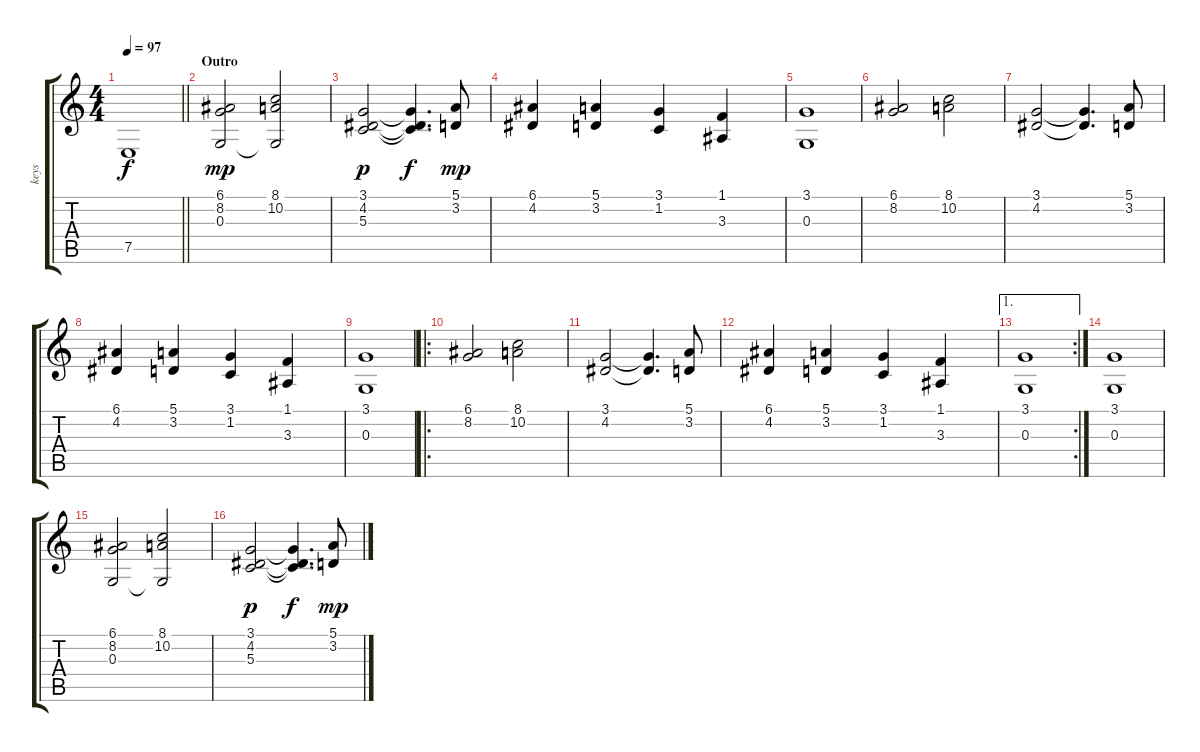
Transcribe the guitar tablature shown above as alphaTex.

\track ("keys" "keys") {instrument lead2sawtooth}
\staff {score tabs}
\tuning (E4 B3 G3 D3 A2 E2) {hide}
\ts (4 4)
\tempo 97
\clef g2
\barLineRight lightlight
\ks c
7.5{t}.1{dy f volume 4} |
\section ("" "Outro")
(6.1 8.2 0.3).2{dy mp volume 11 instrument flute} (8.1 10.2 0.3{t}).2 |
(3.1 4.2 5.3).2{dy p} (3.1{t} 4.2{t} 5.3{t}).4{d dy f} (5.1 3.2).8{dy mp} |
(6.1 4.2).4 (5.1 3.2).4 (3.1 1.2).4 (1.1 3.3).4 |
(3.1 0.3).1 |
(6.1 8.2).2 (8.1 10.2).2 |
(3.1 4.2).2 (3.1{t} 4.2{t}).4{d} (5.1 3.2).8 |
(6.1 4.2).4 (5.1 3.2).4 (3.1 1.2).4 (1.1 3.3).4 |
(3.1 0.3).1 |
\ro
(6.1 8.2).2 (8.1 10.2).2 |
(3.1 4.2).2 (3.1{t} 4.2{t}).4{d} (5.1 3.2).8 |
(6.1 4.2).4 (5.1 3.2).4 (3.1 1.2).4 (1.1 3.3).4 |
\ae 1
\rc 2
(3.1 0.3).1 |
(3.1 0.3).1 |
(6.1 8.2 0.3).2{instrument flute} (8.1 10.2 0.3{t}).2 |
(3.1 4.2 5.3).2{dy p} (3.1{t} 4.2{t} 5.3{t}).4{d dy f} (5.1 3.2).8{dy mp}
